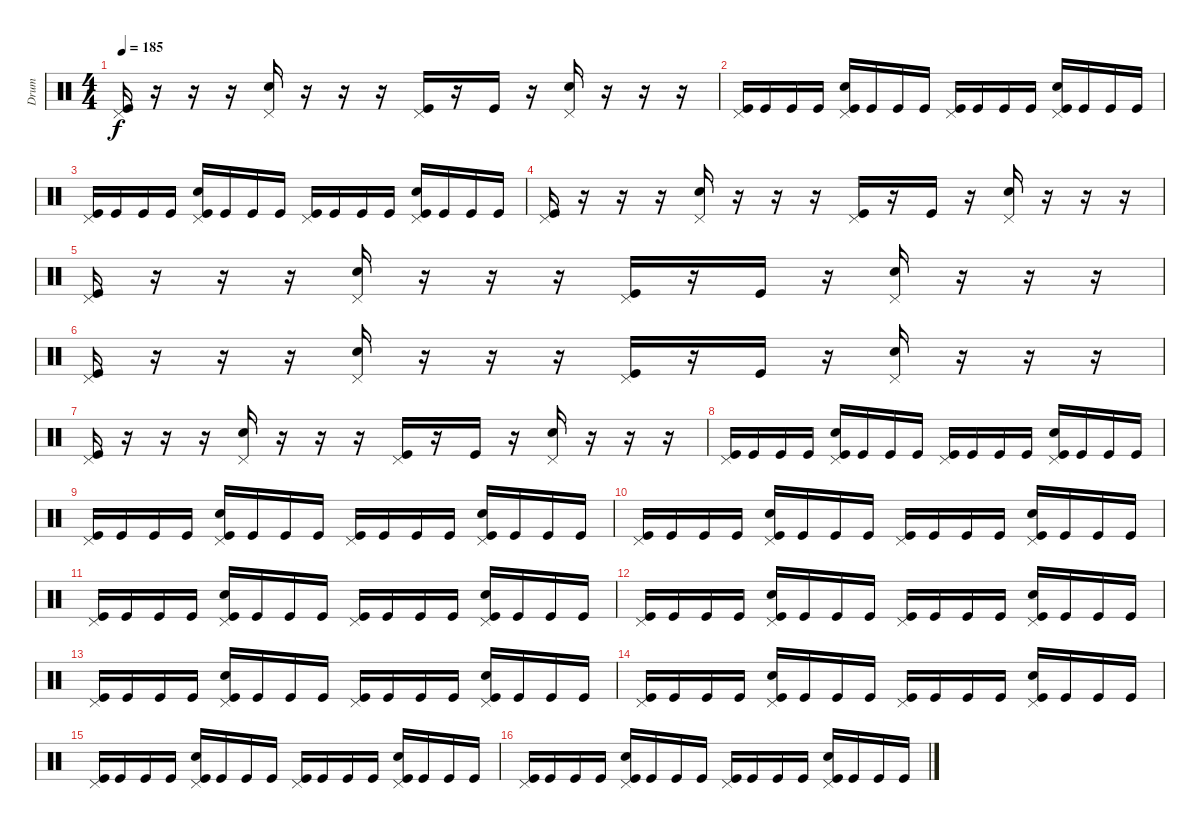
\track ("Drum" "Drum") {instrument percussion}
\staff {score}
\articulation defaults
\ts (4 4)
\tempo 185
\clef neutral
\ks c
("Kick (hit)" "Pedal Hi-Hat (hit)").16{dy f} r.16 r.16 r.16 ("Pedal Hi-Hat (hit)" "Snare (hit) 2").16 r.16 r.16 r.16 ("Kick (hit)" "Pedal Hi-Hat (hit)").16 r.16 "Kick (hit)".16 r.16 ("Pedal Hi-Hat (hit)" "Snare (hit) 2").16 r.16 r.16 r.16 |
("Kick (hit)" "Pedal Hi-Hat (hit)").16 "Kick (hit)".16 "Kick (hit)".16 "Kick (hit)".16 ("Kick (hit)" "Pedal Hi-Hat (hit)" "Snare (hit) 2").16 "Kick (hit)".16 "Kick (hit)".16 "Kick (hit)".16 ("Kick (hit)" "Pedal Hi-Hat (hit)").16 "Kick (hit)".16 "Kick (hit)".16 "Kick (hit)".16 ("Kick (hit)" "Pedal Hi-Hat (hit)" "Snare (hit) 2").16 "Kick (hit)".16 "Kick (hit)".16 "Kick (hit)".16 |
("Kick (hit)" "Pedal Hi-Hat (hit)").16 "Kick (hit)".16 "Kick (hit)".16 "Kick (hit)".16 ("Kick (hit)" "Pedal Hi-Hat (hit)" "Snare (hit) 2").16 "Kick (hit)".16 "Kick (hit)".16 "Kick (hit)".16 ("Kick (hit)" "Pedal Hi-Hat (hit)").16 "Kick (hit)".16 "Kick (hit)".16 "Kick (hit)".16 ("Kick (hit)" "Pedal Hi-Hat (hit)" "Snare (hit) 2").16 "Kick (hit)".16 "Kick (hit)".16 "Kick (hit)".16 |
("Kick (hit)" "Pedal Hi-Hat (hit)").16 r.16 r.16 r.16 ("Pedal Hi-Hat (hit)" "Snare (hit) 2").16 r.16 r.16 r.16 ("Kick (hit)" "Pedal Hi-Hat (hit)").16 r.16 "Kick (hit)".16 r.16 ("Pedal Hi-Hat (hit)" "Snare (hit) 2").16 r.16 r.16 r.16 |
("Kick (hit)" "Pedal Hi-Hat (hit)").16 r.16 r.16 r.16 ("Pedal Hi-Hat (hit)" "Snare (hit) 2").16 r.16 r.16 r.16 ("Kick (hit)" "Pedal Hi-Hat (hit)").16 r.16 "Kick (hit)".16 r.16 ("Pedal Hi-Hat (hit)" "Snare (hit) 2").16 r.16 r.16 r.16 |
("Kick (hit)" "Pedal Hi-Hat (hit)").16 r.16 r.16 r.16 ("Pedal Hi-Hat (hit)" "Snare (hit) 2").16 r.16 r.16 r.16 ("Kick (hit)" "Pedal Hi-Hat (hit)").16 r.16 "Kick (hit)".16 r.16 ("Pedal Hi-Hat (hit)" "Snare (hit) 2").16 r.16 r.16 r.16 |
("Kick (hit)" "Pedal Hi-Hat (hit)").16 r.16 r.16 r.16 ("Pedal Hi-Hat (hit)" "Snare (hit) 2").16 r.16 r.16 r.16 ("Kick (hit)" "Pedal Hi-Hat (hit)").16 r.16 "Kick (hit)".16 r.16 ("Pedal Hi-Hat (hit)" "Snare (hit) 2").16 r.16 r.16 r.16 |
("Kick (hit)" "Pedal Hi-Hat (hit)").16 "Kick (hit)".16 "Kick (hit)".16 "Kick (hit)".16 ("Kick (hit)" "Pedal Hi-Hat (hit)" "Snare (hit) 2").16 "Kick (hit)".16 "Kick (hit)".16 "Kick (hit)".16 ("Kick (hit)" "Pedal Hi-Hat (hit)").16 "Kick (hit)".16 "Kick (hit)".16 "Kick (hit)".16 ("Kick (hit)" "Pedal Hi-Hat (hit)" "Snare (hit) 2").16 "Kick (hit)".16 "Kick (hit)".16 "Kick (hit)".16 |
("Kick (hit)" "Pedal Hi-Hat (hit)").16 "Kick (hit)".16 "Kick (hit)".16 "Kick (hit)".16 ("Kick (hit)" "Pedal Hi-Hat (hit)" "Snare (hit) 2").16 "Kick (hit)".16 "Kick (hit)".16 "Kick (hit)".16 ("Kick (hit)" "Pedal Hi-Hat (hit)").16 "Kick (hit)".16 "Kick (hit)".16 "Kick (hit)".16 ("Kick (hit)" "Pedal Hi-Hat (hit)" "Snare (hit) 2").16 "Kick (hit)".16 "Kick (hit)".16 "Kick (hit)".16 |
("Kick (hit)" "Pedal Hi-Hat (hit)").16 "Kick (hit)".16 "Kick (hit)".16 "Kick (hit)".16 ("Kick (hit)" "Pedal Hi-Hat (hit)" "Snare (hit) 2").16 "Kick (hit)".16 "Kick (hit)".16 "Kick (hit)".16 ("Kick (hit)" "Pedal Hi-Hat (hit)").16 "Kick (hit)".16 "Kick (hit)".16 "Kick (hit)".16 ("Kick (hit)" "Pedal Hi-Hat (hit)" "Snare (hit) 2").16 "Kick (hit)".16 "Kick (hit)".16 "Kick (hit)".16 |
("Kick (hit)" "Pedal Hi-Hat (hit)").16 "Kick (hit)".16 "Kick (hit)".16 "Kick (hit)".16 ("Kick (hit)" "Pedal Hi-Hat (hit)" "Snare (hit) 2").16 "Kick (hit)".16 "Kick (hit)".16 "Kick (hit)".16 ("Kick (hit)" "Pedal Hi-Hat (hit)").16 "Kick (hit)".16 "Kick (hit)".16 "Kick (hit)".16 ("Kick (hit)" "Pedal Hi-Hat (hit)" "Snare (hit) 2").16 "Kick (hit)".16 "Kick (hit)".16 "Kick (hit)".16 |
("Kick (hit)" "Pedal Hi-Hat (hit)").16 "Kick (hit)".16 "Kick (hit)".16 "Kick (hit)".16 ("Kick (hit)" "Pedal Hi-Hat (hit)" "Snare (hit) 2").16 "Kick (hit)".16 "Kick (hit)".16 "Kick (hit)".16 ("Kick (hit)" "Pedal Hi-Hat (hit)").16 "Kick (hit)".16 "Kick (hit)".16 "Kick (hit)".16 ("Kick (hit)" "Pedal Hi-Hat (hit)" "Snare (hit) 2").16 "Kick (hit)".16 "Kick (hit)".16 "Kick (hit)".16 |
("Kick (hit)" "Pedal Hi-Hat (hit)").16 "Kick (hit)".16 "Kick (hit)".16 "Kick (hit)".16 ("Kick (hit)" "Pedal Hi-Hat (hit)" "Snare (hit) 2").16 "Kick (hit)".16 "Kick (hit)".16 "Kick (hit)".16 ("Kick (hit)" "Pedal Hi-Hat (hit)").16 "Kick (hit)".16 "Kick (hit)".16 "Kick (hit)".16 ("Kick (hit)" "Pedal Hi-Hat (hit)" "Snare (hit) 2").16 "Kick (hit)".16 "Kick (hit)".16 "Kick (hit)".16 |
("Kick (hit)" "Pedal Hi-Hat (hit)").16 "Kick (hit)".16 "Kick (hit)".16 "Kick (hit)".16 ("Kick (hit)" "Pedal Hi-Hat (hit)" "Snare (hit) 2").16 "Kick (hit)".16 "Kick (hit)".16 "Kick (hit)".16 ("Kick (hit)" "Pedal Hi-Hat (hit)").16 "Kick (hit)".16 "Kick (hit)".16 "Kick (hit)".16 ("Kick (hit)" "Pedal Hi-Hat (hit)" "Snare (hit) 2").16 "Kick (hit)".16 "Kick (hit)".16 "Kick (hit)".16 |
("Kick (hit)" "Pedal Hi-Hat (hit)").16 "Kick (hit)".16 "Kick (hit)".16 "Kick (hit)".16 ("Kick (hit)" "Pedal Hi-Hat (hit)" "Snare (hit) 2").16 "Kick (hit)".16 "Kick (hit)".16 "Kick (hit)".16 ("Kick (hit)" "Pedal Hi-Hat (hit)").16 "Kick (hit)".16 "Kick (hit)".16 "Kick (hit)".16 ("Kick (hit)" "Pedal Hi-Hat (hit)" "Snare (hit) 2").16 "Kick (hit)".16 "Kick (hit)".16 "Kick (hit)".16 |
("Kick (hit)" "Pedal Hi-Hat (hit)").16 "Kick (hit)".16 "Kick (hit)".16 "Kick (hit)".16 ("Kick (hit)" "Pedal Hi-Hat (hit)" "Snare (hit) 2").16 "Kick (hit)".16 "Kick (hit)".16 "Kick (hit)".16 ("Kick (hit)" "Pedal Hi-Hat (hit)").16 "Kick (hit)".16 "Kick (hit)".16 "Kick (hit)".16 ("Kick (hit)" "Pedal Hi-Hat (hit)" "Snare (hit) 2").16 "Kick (hit)".16 "Kick (hit)".16 "Kick (hit)".16
